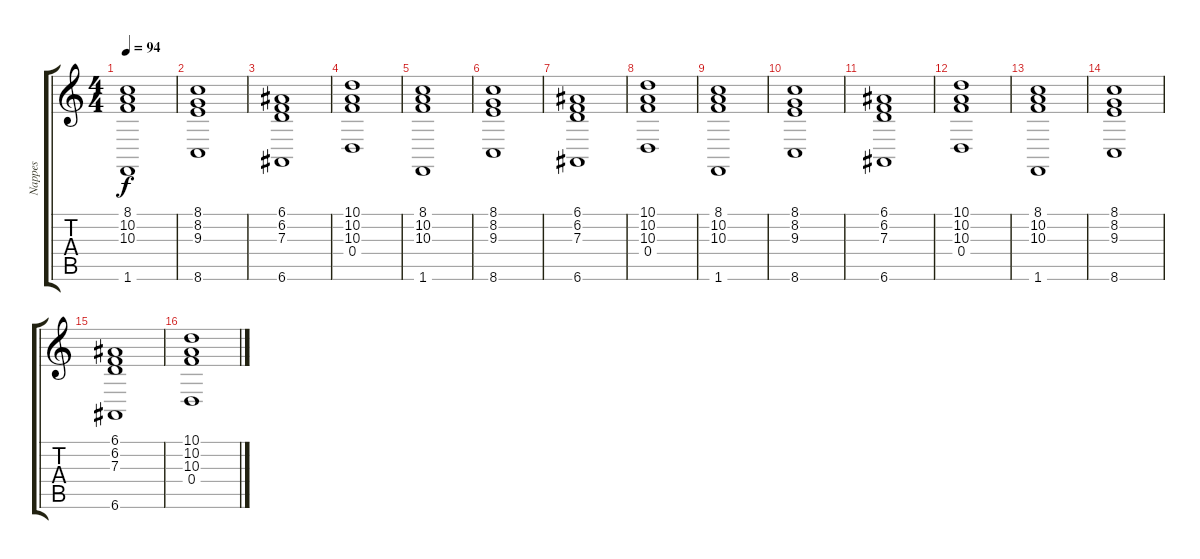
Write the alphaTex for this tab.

\track ("Nappes" "Nappes") {instrument synthstrings2}
\staff {score tabs}
\tuning (E4 B3 G3 D3 A2 E2) {hide}
\ts (4 4)
\tempo 94
\clef g2
\ks c
(8.1 10.2 10.3 1.6).1{dy f} |
(8.1 8.2 9.3 8.6).1 |
(6.1 6.2 7.3 6.6).1 |
(10.1 10.2 10.3 0.4).1 |
(8.1 10.2 10.3 1.6).1 |
(8.1 8.2 9.3 8.6).1 |
(6.1 6.2 7.3 6.6).1 |
(10.1 10.2 10.3 0.4).1 |
(8.1 10.2 10.3 1.6).1 |
(8.1 8.2 9.3 8.6).1 |
(6.1 6.2 7.3 6.6).1 |
(10.1 10.2 10.3 0.4).1 |
(8.1 10.2 10.3 1.6).1 |
(8.1 8.2 9.3 8.6).1 |
(6.1 6.2 7.3 6.6).1 |
(10.1 10.2 10.3 0.4).1
